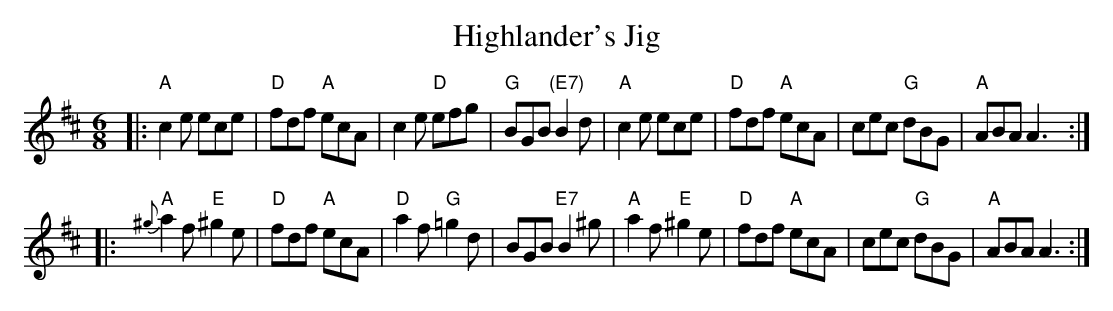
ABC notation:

X:1
T: Highlander's Jig
M: 6/8
L: 1/8
K: Amix
|: "A"c2e ece | "D"fdf "A"ecA | c2e "D"efg | "G"BGB "(E7)"B2d \
|  "A"c2e ece | "D"fdf "A"ecA | cec "G"dBG | "A"ABA A3 :|
|: "A"{^g}a2f "E"^g2e | "D"fdf "A"ecA | "D"a2f "G"=g2d | BGB "E7"B2^g \
|  "A"a2f "E"^g2e | "D"fdf "A"ecA | cec "G"dBG | "A"ABA A3 :|
